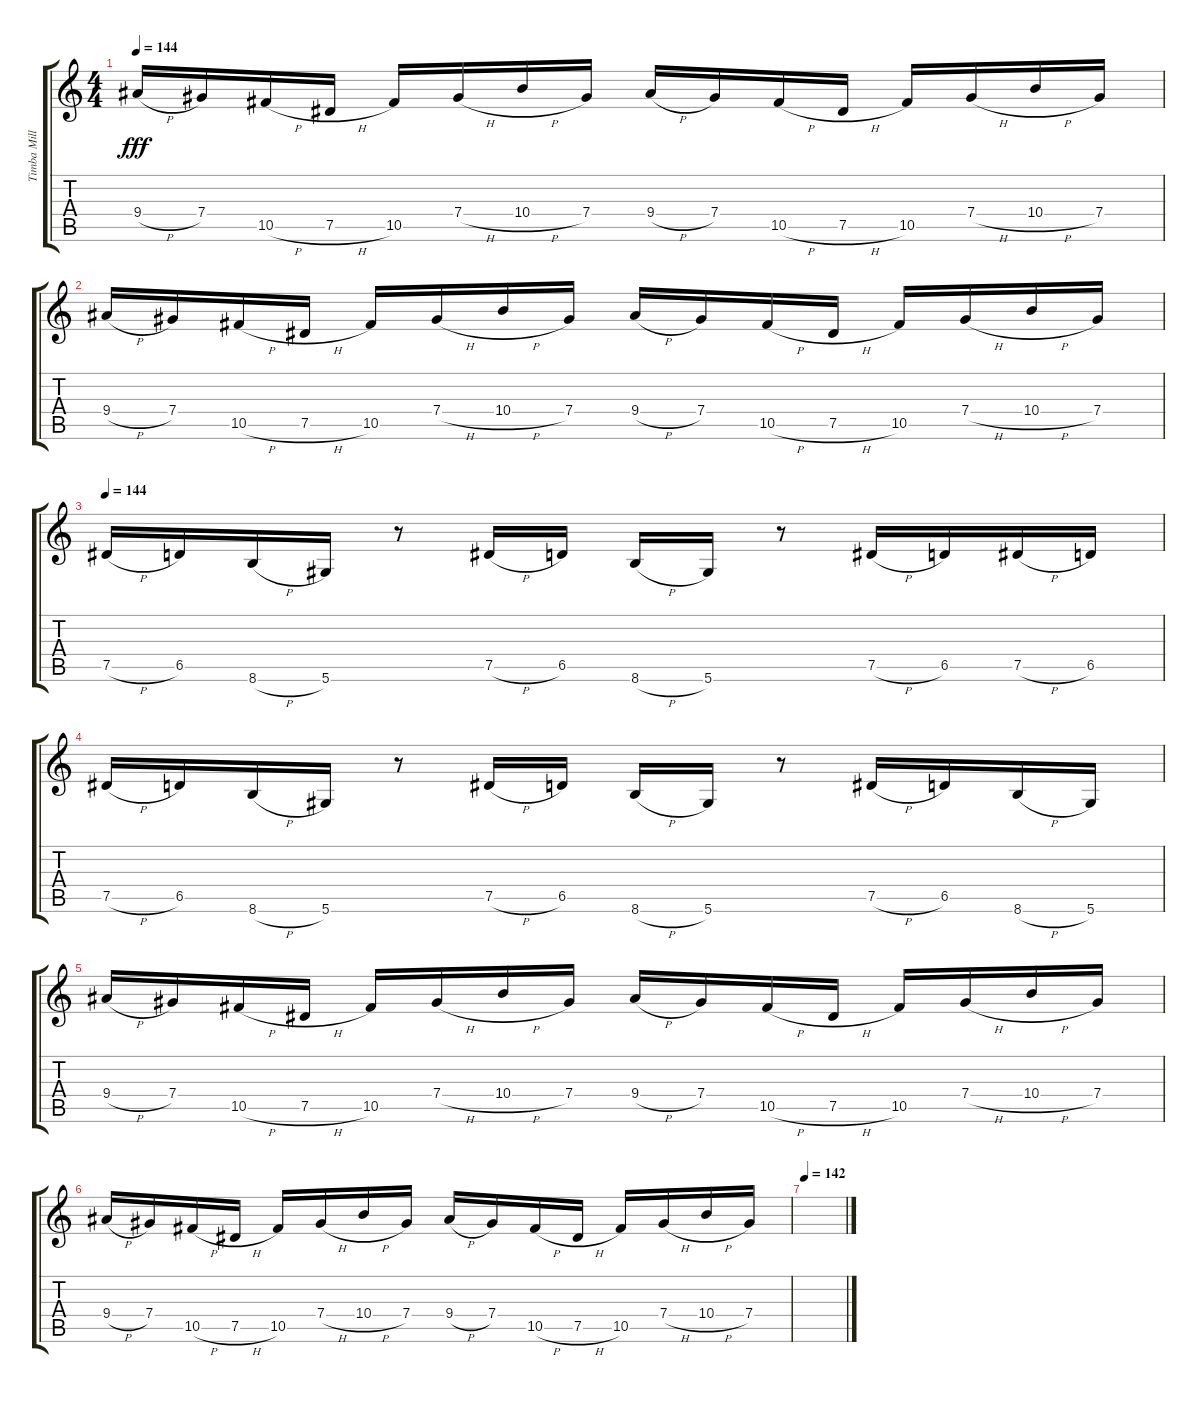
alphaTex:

\track ("Timba Millar" "Timba Mill") {mute instrument overdrivenguitar}
\staff {score tabs}
\tuning (Eb4 Bb3 Gb3 Db3 Ab2 Eb2) {hide}
\ts (4 4)
\tempo 144
\clef g2
\ks c
9.4{h}.16{dy fff} 7.4.16 10.5{h}.16 7.5{h}.16 10.5.16 7.4{h}.16 10.4{h}.16 7.4.16 9.4{h}.16 7.4.16 10.5{h}.16 7.5{h}.16 10.5.16 7.4{h}.16 10.4{h}.16 7.4.16 |
9.4{h}.16 7.4.16 10.5{h}.16 7.5{h}.16 10.5.16 7.4{h}.16 10.4{h}.16 7.4.16 9.4{h}.16 7.4.16 10.5{h}.16 7.5{h}.16 10.5.16 7.4{h}.16 10.4{h}.16 7.4.16 |
\tempo 144
7.5{h}.16 6.5.16 8.6{h}.16 5.6.16 r.8 7.5{h}.16 6.5.16 8.6{h}.16 5.6.16 r.8 7.5{h}.16 6.5.16 7.5{h}.16 6.5.16 |
7.5{h}.16 6.5.16 8.6{h}.16 5.6.16 r.8 7.5{h}.16 6.5.16 8.6{h}.16 5.6.16 r.8 7.5{h}.16 6.5.16 8.6{h}.16 5.6.16 |
9.4{h}.16 7.4.16 10.5{h}.16 7.5{h}.16 10.5.16 7.4{h}.16 10.4{h}.16 7.4.16 9.4{h}.16 7.4.16 10.5{h}.16 7.5{h}.16 10.5.16 7.4{h}.16 10.4{h}.16 7.4.16 |
9.4{h}.16 7.4.16 10.5{h}.16 7.5{h}.16 10.5.16 7.4{h}.16 10.4{h}.16 7.4.16 9.4{h}.16 7.4.16 10.5{h}.16 7.5{h}.16 10.5.16 7.4{h}.16 10.4{h}.16 7.4.16 |
\tempo 142
